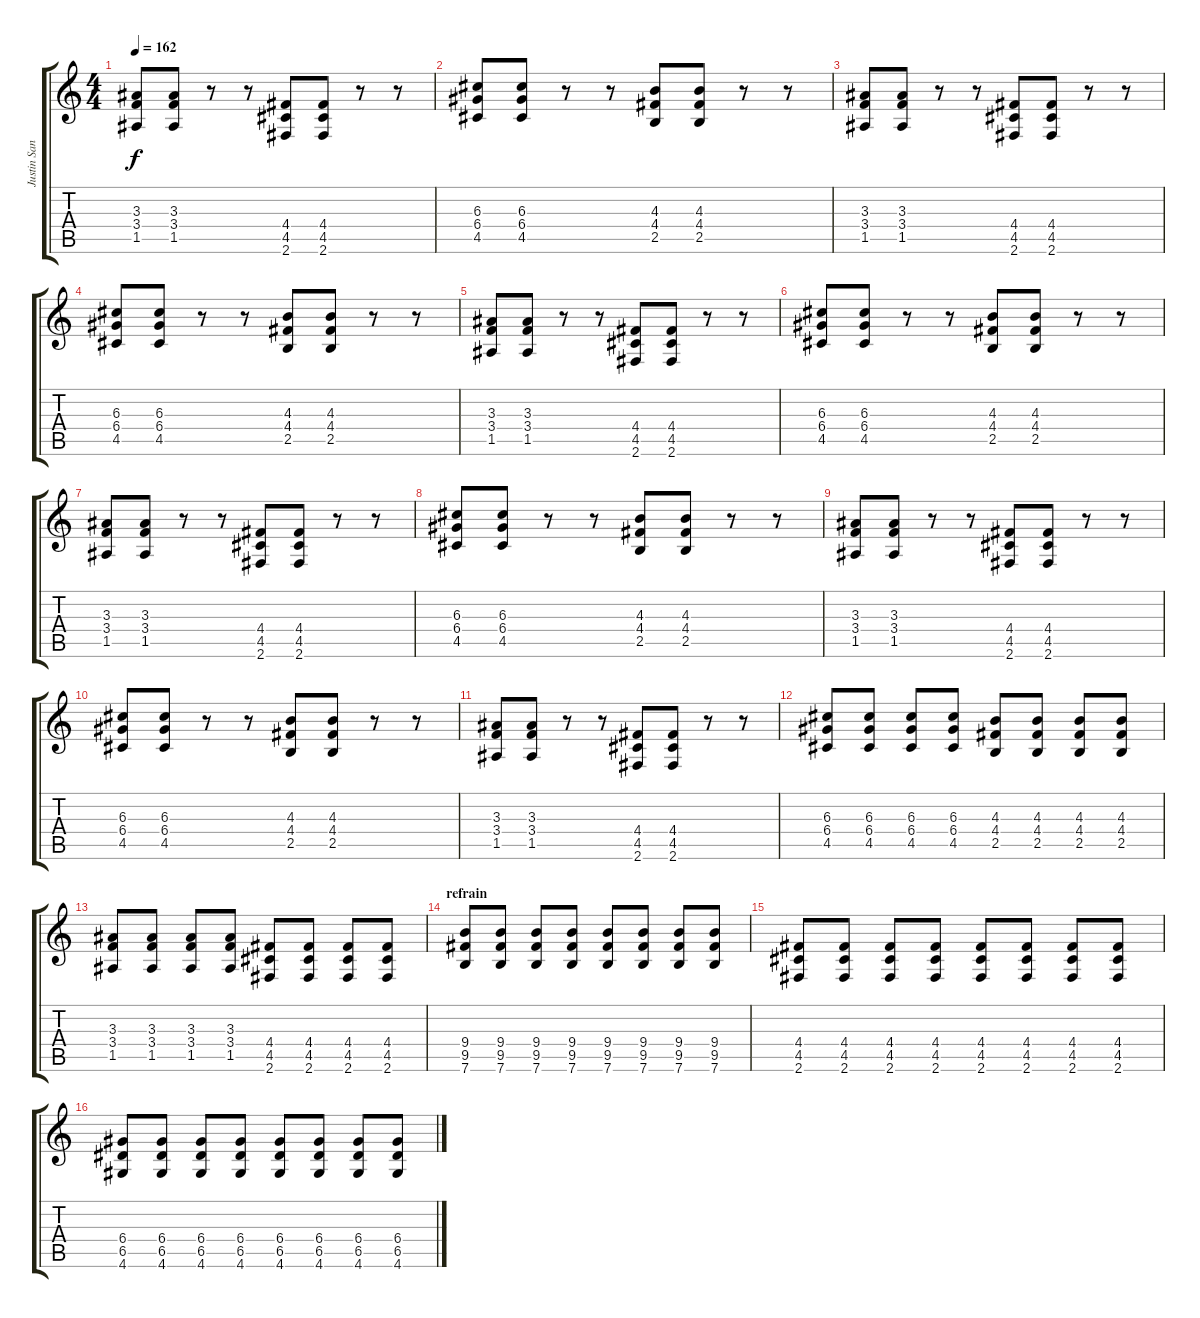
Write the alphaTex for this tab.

\track ("Justin Sane" "Justin San") {instrument distortionguitar}
\staff {score tabs}
\tuning (E4 B3 G3 D3 A2 E2) {hide}
\ts (4 4)
\tempo 162
\clef g2
\ks c
(3.3 3.4 1.5).8{dy f} (3.3 3.4 1.5).8 r.8 r.8 (4.4 4.5 2.6).8 (4.4 4.5 2.6).8 r.8 r.8 |
(6.3 6.4 4.5).8 (6.3 6.4 4.5).8 r.8 r.8 (4.3 4.4 2.5).8 (4.3 4.4 2.5).8 r.8 r.8 |
(3.3 3.4 1.5).8 (3.3 3.4 1.5).8 r.8 r.8 (4.4 4.5 2.6).8 (4.4 4.5 2.6).8 r.8 r.8 |
(6.3 6.4 4.5).8 (6.3 6.4 4.5).8 r.8 r.8 (4.3 4.4 2.5).8 (4.3 4.4 2.5).8 r.8 r.8 |
(3.3 3.4 1.5).8 (3.3 3.4 1.5).8 r.8 r.8 (4.4 4.5 2.6).8 (4.4 4.5 2.6).8 r.8 r.8 |
(6.3 6.4 4.5).8 (6.3 6.4 4.5).8 r.8 r.8 (4.3 4.4 2.5).8 (4.3 4.4 2.5).8 r.8 r.8 |
(3.3 3.4 1.5).8 (3.3 3.4 1.5).8 r.8 r.8 (4.4 4.5 2.6).8 (4.4 4.5 2.6).8 r.8 r.8 |
(6.3 6.4 4.5).8 (6.3 6.4 4.5).8 r.8 r.8 (4.3 4.4 2.5).8 (4.3 4.4 2.5).8 r.8 r.8 |
(3.3 3.4 1.5).8 (3.3 3.4 1.5).8 r.8 r.8 (4.4 4.5 2.6).8 (4.4 4.5 2.6).8 r.8 r.8 |
(6.3 6.4 4.5).8 (6.3 6.4 4.5).8 r.8 r.8 (4.3 4.4 2.5).8 (4.3 4.4 2.5).8 r.8 r.8 |
(3.3 3.4 1.5).8 (3.3 3.4 1.5).8 r.8 r.8 (4.4 4.5 2.6).8 (4.4 4.5 2.6).8 r.8 r.8 |
(6.3 6.4 4.5).8{instrument electricguitarmuted} (6.3 6.4 4.5).8 (6.3 6.4 4.5).8 (6.3 6.4 4.5).8 (4.3 4.4 2.5).8 (4.3 4.4 2.5).8 (4.3 4.4 2.5).8 (4.3 4.4 2.5).8 |
(3.3 3.4 1.5).8 (3.3 3.4 1.5).8 (3.3 3.4 1.5).8 (3.3 3.4 1.5).8 (4.4 4.5 2.6).8 (4.4 4.5 2.6).8 (4.4 4.5 2.6).8 (4.4 4.5 2.6).8 |
\section ("" "refrain")
(9.4 9.5 7.6).8{instrument distortionguitar} (9.4 9.5 7.6).8 (9.4 9.5 7.6).8 (9.4 9.5 7.6).8 (9.4 9.5 7.6).8 (9.4 9.5 7.6).8 (9.4 9.5 7.6).8 (9.4 9.5 7.6).8 |
(4.4 4.5 2.6).8 (4.4 4.5 2.6).8 (4.4 4.5 2.6).8 (4.4 4.5 2.6).8 (4.4 4.5 2.6).8 (4.4 4.5 2.6).8 (4.4 4.5 2.6).8 (4.4 4.5 2.6).8 |
(6.4 6.5 4.6).8 (6.4 6.5 4.6).8 (6.4 6.5 4.6).8 (6.4 6.5 4.6).8 (6.4 6.5 4.6).8 (6.4 6.5 4.6).8 (6.4 6.5 4.6).8 (6.4 6.5 4.6).8
